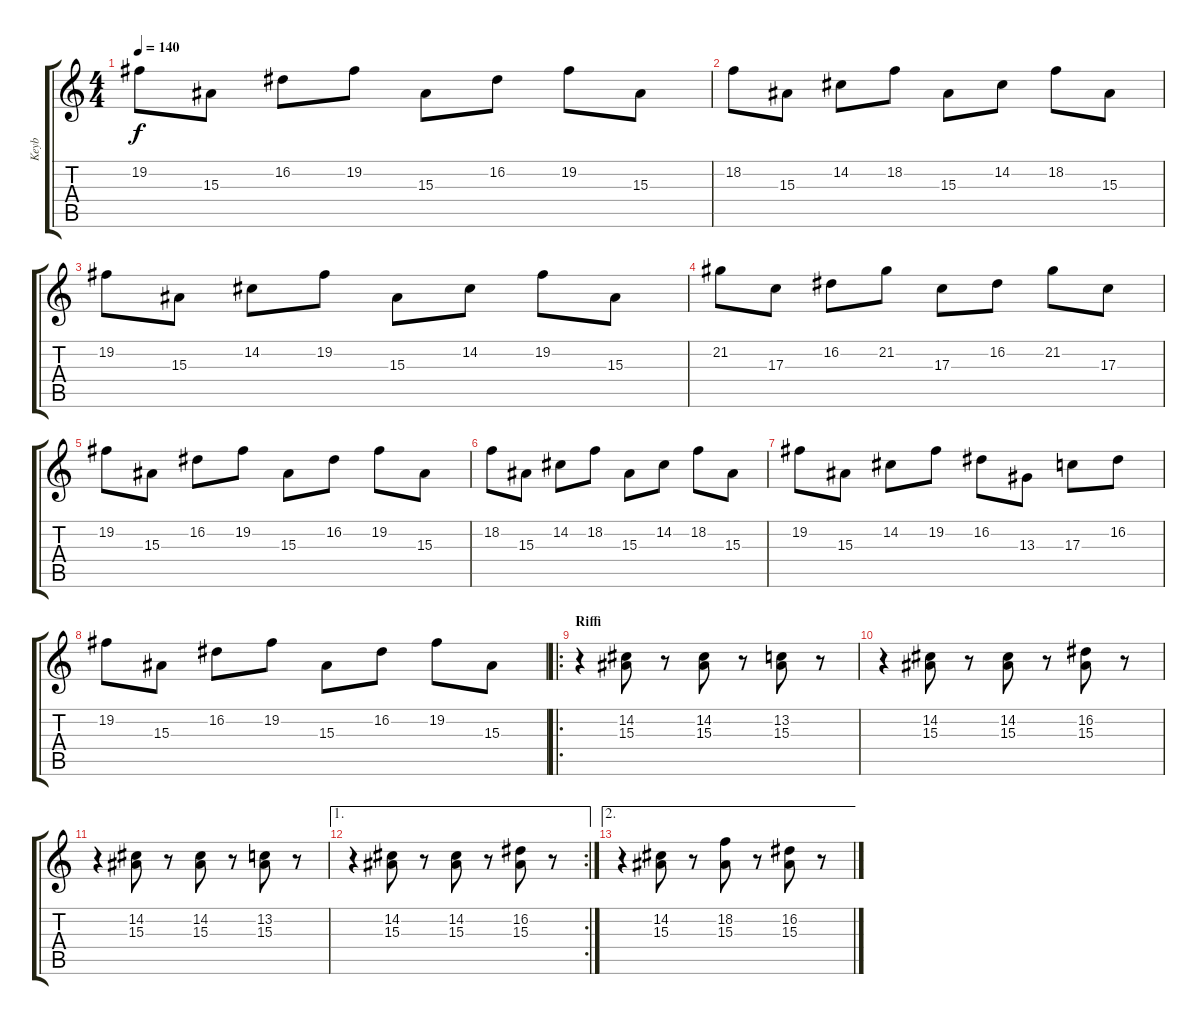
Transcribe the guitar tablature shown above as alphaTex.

\track ("Keyb" "Keyb") {instrument stringensemble1}
\staff {score tabs}
\tuning (E4 B3 G3 D3 A2 E2) {hide}
\ts (4 4)
\tempo 140
\clef g2
\ks c
19.2.8{dy f volume 9} 15.3.8 16.2.8 19.2.8 15.3.8 16.2.8 19.2.8 15.3.8 |
18.2.8 15.3.8 14.2.8 18.2.8 15.3.8 14.2.8 18.2.8 15.3.8 |
19.2.8{volume 9} 15.3.8 14.2.8 19.2.8 15.3.8 14.2.8 19.2.8 15.3.8 |
21.2.8 17.3.8 16.2.8 21.2.8 17.3.8 16.2.8 21.2.8 17.3.8 |
19.2.8{volume 9} 15.3.8 16.2.8 19.2.8 15.3.8 16.2.8 19.2.8 15.3.8 |
18.2.8 15.3.8 14.2.8 18.2.8 15.3.8 14.2.8 18.2.8 15.3.8 |
19.2.8{volume 9} 15.3.8 14.2.8 19.2.8 16.2.8 13.3.8 17.3.8 16.2.8 |
19.2.8 15.3.8 16.2.8 19.2.8 15.3.8 16.2.8 19.2.8 15.3.8 |
\ro
\section ("" "Riffi")
r.4{volume 16} (14.2 15.3).8 r.8 (14.2 15.3).8 r.8 (13.2 15.3).8 r.8 |
r.4 (14.2 15.3).8 r.8 (14.2 15.3).8 r.8 (16.2 15.3).8 r.8 |
r.4 (14.2 15.3).8 r.8 (14.2 15.3).8 r.8 (13.2 15.3).8 r.8 |
\ae 1
\rc 2
r.4 (14.2 15.3).8 r.8 (14.2 15.3).8 r.8 (16.2 15.3).8 r.8 |
\ae 2
r.4 (14.2 15.3).8 r.8 (18.2 15.3).8 r.8 (16.2 15.3).8 r.8
